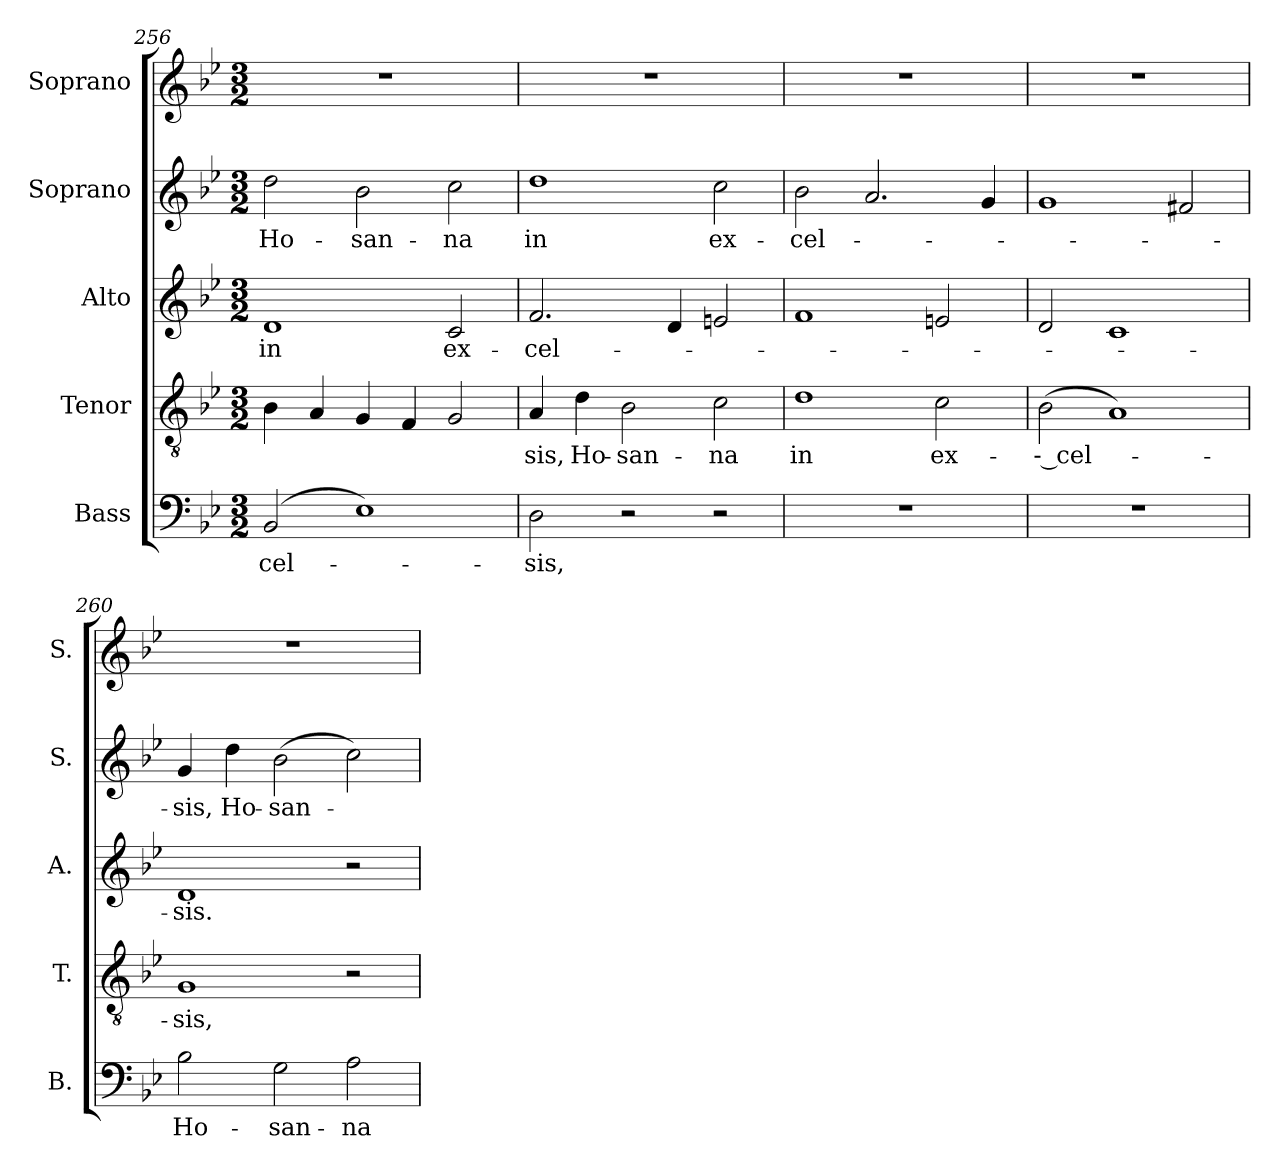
**kern	**text	**kern	**text	**kern	**text	**kern	**text	**kern
*part5	*part5	*part4	*part4	*part3	*part3	*part2	*part2	*part1
*staff5	*staff5	*staff4	*staff4	*staff3	*staff3	*staff2	*staff2	*staff1
*I"Bass	*	*I"Tenor	*	*I"Alto	*	*I"Soprano	*	*I"Soprano
*I'B.	*	*I'T.	*	*I'A.	*	*I'S.	*	*I'S.
*clefF4	*	*clefGv2	*	*clefG2	*	*clefG2	*	*clefG2
*	*	*ITrd7c12	*	*	*	*	*	*
*k[b-e-]	*	*k[b-e-]	*	*k[b-e-]	*	*k[b-e-]	*	*k[b-e-]
*B-:	*	*B-:	*	*B-:	*	*B-:	*	*B-:
*M3/2	*	*M3/2	*	*M3/2	*	*M3/2	*	*M3/2
=256	=256	=256	=256	=256	=256	=256	=256	=256
!	!LO:LY:b:color=#000000	!	!	!	!	!	!	!
!	!	!	!	!	!LO:LY:b:color=#000000	!	!	!
!	!	!	!	!	!	!	!LO:LY:b:color=#000000	!LO:N:vis=1
(2BB-i/	-cel-	4BB-i\	.	1di	in	2ddi\	Ho-	1.r
.	.	4AAi/	.	.	.	.	.	.
!	!	!	!	!	!	!	!LO:LY:b:color=#000000	!
1E-i)	.	4GGi/	.	.	.	2b-i\	-san-	.
.	.	4FFi/	.	.	.	.	.	.
!	!	!	!	!	!LO:LY:b:color=#000000	!	!	!
!	!	!	!	!	!	!	!LO:LY:b:color=#000000	!
.	.	2GGi/	.	2ci/	ex-	2cci\	-na	.
=257	=257	=257	=257	=257	=257	=257	=257	=257
!	!LO:LY:b:color=#000000	!	!	!	!	!	!	!
!	!	!	!LO:LY:b:color=#000000	!	!	!	!	!
!	!	!	!	!	!LO:LY:b:color=#000000	!	!	!
!	!	!	!	!	!	!	!LO:LY:b:color=#000000	!LO:N:vis=1
2Di\	-sis,	4AAi/	-sis,	2.fi/	-cel-	1ddi	in	1.r
!	!	!	!LO:LY:b:color=#000000	!	!	!	!	!
.	.	4Di\	Ho-	.	.	.	.	.
!	!	!	!LO:LY:b:color=#000000	!	!	!	!	!
2r	.	2BB-i\	-san-	.	.	.	.	.
.	.	.	.	4di/	.	.	.	.
!	!	!	!LO:LY:b:color=#000000	!	!	!	!	!
!	!	!	!	!	!	!	!LO:LY:b:color=#000000	!
2r	.	2Ci\	-na	2eni/	.	2cci\	ex-	.
=258	=258	=258	=258	=258	=258	=258	=258	=258
!LO:N:vis=1	!	!	!	!	!	!	!	!
!	!	!	!LO:LY:b:color=#000000	!	!	!	!	!
!	!	!	!	!	!	!	!LO:LY:b:color=#000000	!LO:N:vis=1
1.r	.	1Di	in	1fi	.	2b-i\	-cel-	1.r
.	.	.	.	.	.	2.ai/	.	.
!	!	!	!LO:LY:b:color=#000000	!	!	!	!	!
.	.	2Ci\	ex-	2eni/	.	.	.	.
.	.	.	.	.	.	4gi/	.	.
!!LO:PB:g=z
=259	=259	=259	=259	=259	=259	=259	=259	=259
!LO:N:vis=1	!	!	!	!	!	!	!	!
!	!	!	!LO:LY:b:color=#000000	!	!	!	!	!LO:N:vis=1
1.r	.	(2BB-i\	-- cel-	2di/	.	1gi	.	1.r
.	.	1AAi)	.	1ci	.	.	.	.
.	.	.	.	.	.	2f#Xi/	.	.
=260	=260	=260	=260	=260	=260	=260	=260	=260
!	!LO:LY:b:color=#000000	!	!	!	!	!	!	!
!	!	!	!LO:LY:b:color=#000000	!	!	!	!	!
!	!	!	!	!	!LO:LY:b:color=#000000	!	!	!
!	!	!	!	!	!	!	!LO:LY:b:color=#000000	!LO:N:vis=1
2B-i\	Ho-	1GGi	-sis,	1di	-sis.	4gi/	-sis,	1.r
!	!	!	!	!	!	!	!LO:LY:b:color=#000000	!
.	.	.	.	.	.	4ddi\	Ho-	.
!	!LO:LY:b:color=#000000	!	!	!	!	!	!	!
!	!	!	!	!	!	!	!LO:LY:b:color=#000000	!
2Gi\	-san-	.	.	.	.	(2b-i\	-san-	.
!	!LO:LY:b:color=#000000	!	!	!	!	!	!	!
2Ai\	-na	2r	.	2r	.	2cci\)	.	.
=	=	=	=	=	=	=	=	=
*-	*-	*-	*-	*-	*-	*-	*-	*-
